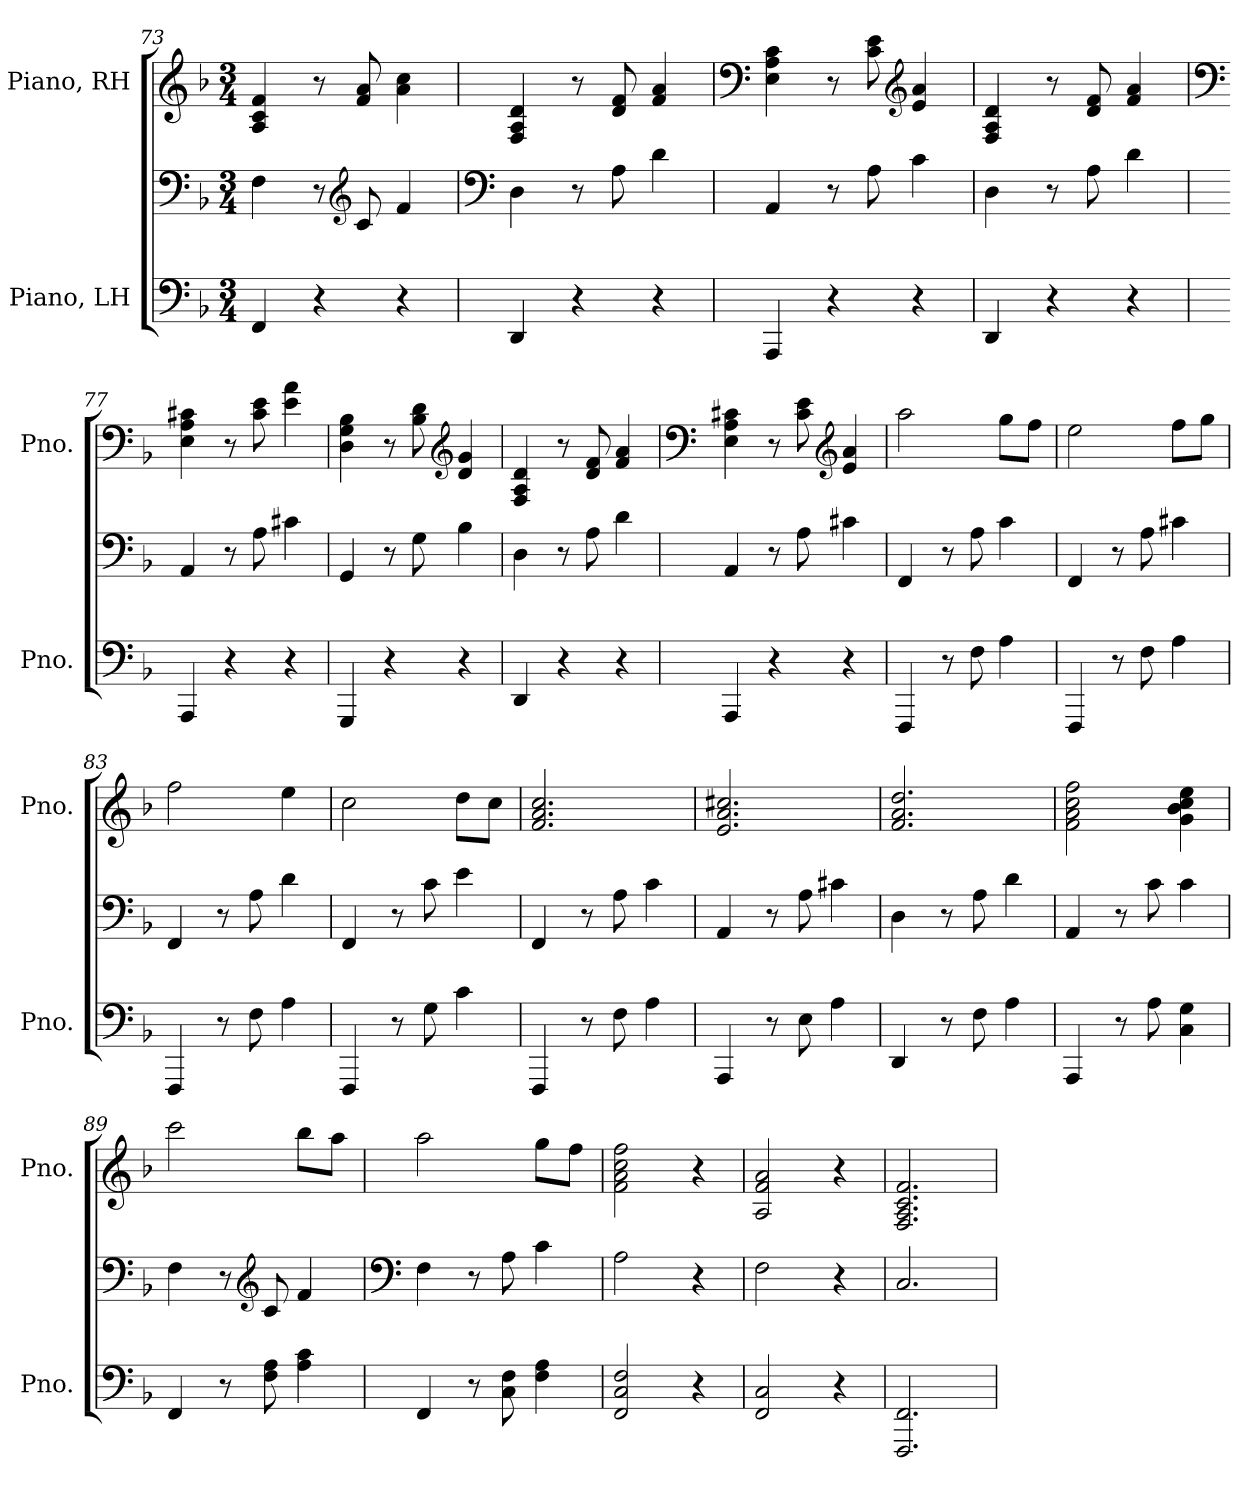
**kern	**kern	**kern
*part2	*part2	*part1
*staff3	*staff2	*staff1
*I"Piano, LH	*	*I"Piano, RH
*I'Pno.	*	*I'Pno.
*clefF4	*clefF4	*clefG2
*k[b-]	*k[b-]	*k[b-]
*M3/4	*M3/4	*M3/4
=73	=73	=73
4FF/	4F\	4A/ 4c/ 4f/
4r	8r	8r
*	*clefG2	*
.	8c/	8f/ 8a/
4r	4f/	4a\ 4cc\
=74	=74	=74
*	*clefF4	*
4DD/	4D\	4F/ 4A/ 4d/
4r	8r	8r
.	8A\	8d/ 8f/
4r	4d\	4f/ 4a/
!!LO:LB:g=z
=75	=75	=75
*	*	*clefF4
4AAA/	4AA/	4E\ 4A\ 4c\
4r	8r	8r
.	8A\	8c\ 8e\
*	*	*clefG2
4r	4c\	4e/ 4a/
=76	=76	=76
4DD/	4D\	4F/ 4A/ 4d/
4r	8r	8r
.	8A\	8d/ 8f/
4r	4d\	4f/ 4a/
=77	=77	=77
*	*	*clefF4
4AAA/	4AA/	4E\ 4A\ 4c#X\
4r	8r	8r
.	8A\	8c#\ 8e\
4r	4c#X\	4e\ 4a\
=78	=78	=78
4GGG/	4GG/	4D\ 4G\ 4B-\
4r	8r	8r
.	8G\	8B-\ 8d\
*	*	*clefG2
4r	4B-\	4d/ 4g/
=79	=79	=79
4DD/	4D\	4F/ 4A/ 4d/
4r	8r	8r
.	8A\	8d/ 8f/
4r	4d\	4f/ 4a/
=80	=80	=80
*	*	*clefF4
4AAA/	4AA/	4E\ 4A\ 4c#X\
4r	8r	8r
.	8A\	8c#\ 8e\
*	*	*clefG2
4r	4c#X\	4e/ 4a/
!!LO:PB:g=z
=81	=81	=81
4FFF/	4FF/	2aa\
8r	8r	.
8F\	8A\	.
4A\	4c\	8gg\L
.	.	8ff\J
=82	=82	=82
4FFF/	4FF/	2ee\
8r	8r	.
8F\	8A\	.
4A\	4c#X\	8ff\L
.	.	8gg\J
=83	=83	=83
4FFF/	4FF/	2ff\
8r	8r	.
8F\	8A\	.
4A\	4d\	4ee\
=84	=84	=84
4FFF/	4FF/	2cc\
8r	8r	.
8G\	8c\	.
4c\	4e\	8dd\L
.	.	8cc\J
=85	=85	=85
4FFF/	4FF/	2.f/ 2.a/ 2.cc/
8r	8r	.
8F\	8A\	.
4A\	4c\	.
=86	=86	=86
4AAA/	4AA/	2.e/ 2.a/ 2.cc#X/
8r	8r	.
8E\	8A\	.
4A\	4c#X\	.
=87	=87	=87
4DD/	4D\	2.f/ 2.a/ 2.dd/
8r	8r	.
8F\	8A\	.
4A\	4d\	.
!!LO:LB:g=z
=88	=88	=88
4AAA/	4AA/	2f\ 2a\ 2cc\ 2ff\
8r	8r	.
8A\	8c\	.
4C\ 4G\	4c\	4g\ 4b-\ 4cc\ 4ee\
=89	=89	=89
4FF/	4F\	2ccc\
8r	8r	.
*	*clefG2	*
8F\ 8A\	8c/	.
4A\ 4c\	4f/	8bb-\L
.	.	8aa\J
=90	=90	=90
*	*clefF4	*
4FF/	4F\	2aa\
8r	8r	.
8C\ 8F\	8A\	.
4F\ 4A\	4c\	8gg\L
.	.	8ff\J
=91	=91	=91
2FF/ 2C/ 2F/	2A\	2f\ 2a\ 2cc\ 2ff\
4r	4r	4r
=92	=92	=92
2FF/ 2C/	2F\	2A/ 2f/ 2a/
4r	4r	4r
=93	=93	=93
2.FFF/ 2.FF/	2.C/	2.F/ 2.A/ 2.c/ 2.f/
=	=	=
*-	*-	*-
